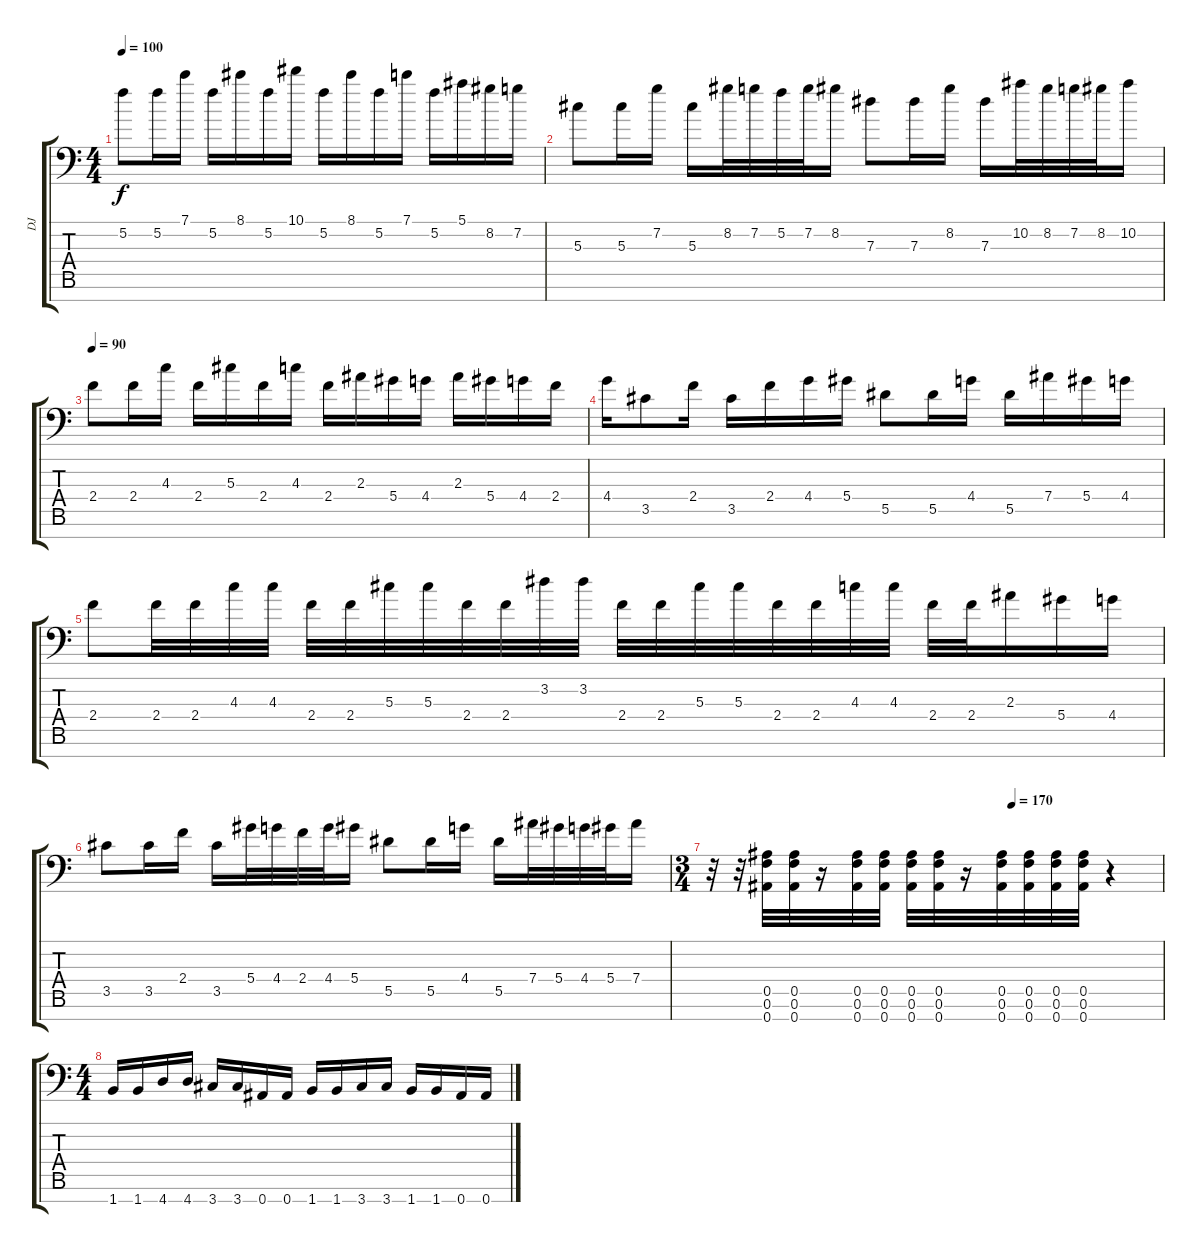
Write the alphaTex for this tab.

\track ("DJ" "DJ") {instrument acousticguitarsteel}
\staff {score tabs}
\tuning (F4 C4 Ab3 Eb3 Bb2 F2 Bb1) {hide}
\ts (4 4)
\tempo 100
\clef f4
\ks c
5.2.8{dy f} 5.2.16 7.1.16 5.2.16 8.1.16 5.2.16 10.1.16 5.2.16 8.1.16 5.2.16 7.1.16 5.2.16 5.1.16 8.2.16 7.2.16 |
5.3.8 5.3.16 7.2.16 5.3.16 8.2.32 7.2.32 5.2.32 7.2.32 8.2.16 7.3.8 7.3.16 8.2.16 7.3.16 10.2.32 8.2.32 7.2.32 8.2.32 10.2.16 |
\tempo 90
2.4.8 2.4.16 4.3.16 2.4.16 5.3.16 2.4.16 4.3.16 2.4.16 2.3.16 5.4.16 4.4.16 2.3.16 5.4.16 4.4.16 2.4.16 |
4.4.16 3.5.8 2.4.16 3.5.16 2.4.16 4.4.16 5.4.16 5.5.8 5.5.16 4.4.16 5.5.16 7.4.16 5.4.16 4.4.16 |
2.4.8 2.4.32 2.4.32 4.3.32 4.3.32 2.4.32 2.4.32 5.3.32 5.3.32 2.4.32 2.4.32 3.2.32 3.2.32 2.4.32 2.4.32 5.3.32 5.3.32 2.4.32 2.4.32 4.3.32 4.3.32 2.4.32 2.4.32 2.3.16 5.4.16 4.4.16 |
3.5.8 3.5.16 2.4.16 3.5.16 5.4.32 4.4.32 2.4.32 4.4.32 5.4.16 5.5.8 5.5.16 4.4.16 5.5.16 7.4.32 5.4.32 4.4.32 5.4.32 7.4.16 |
\ts (3 4)
\tempo (170 0.6666666666666666)
r.32 r.32 (0.5 0.6 0.7).32 (0.5 0.6 0.7).32 r.16 (0.5 0.6 0.7).32 (0.5 0.6 0.7).32 (0.5 0.6 0.7).32 (0.5 0.6 0.7).32 r.16 (0.5 0.6 0.7).32 (0.5 0.6 0.7).32 (0.5 0.6 0.7).32 (0.5 0.6 0.7).32 r.4 |
\ts (4 4)
1.7.16 1.7.16 4.7.16 4.7.16 3.7.16 3.7.16 0.7.16 0.7.16 1.7.16 1.7.16 3.7.16 3.7.16 1.7.16 1.7.16 0.7.16 0.7.16
